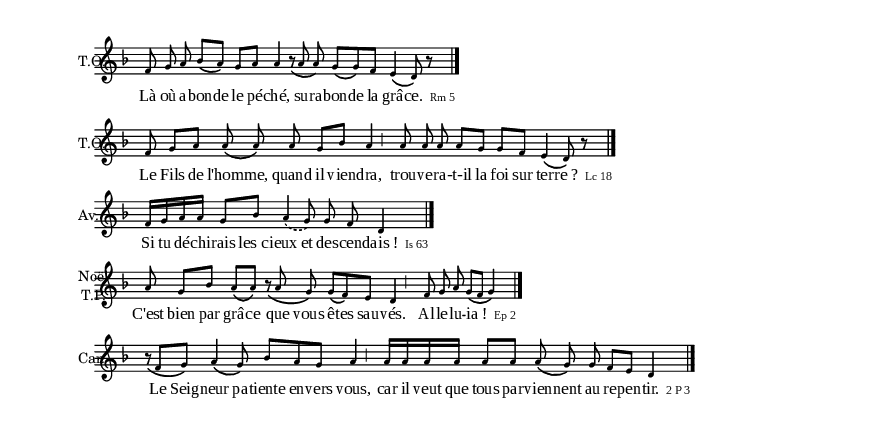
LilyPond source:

\version "2.14.0"
\include "definitions.ly"
%\markup {  \hspace #-10 \fill-line { "Psalm 52" "Mode 1" \null \null } }
\noPageBreak



\relative f' { 
	\new Staff {
		\cadenzaOn
		\key f \major
		\set Staff.instrumentName = \markup{ \center-column { T.O. } }
		
		\times 2/3 { f8 g a }
		bes[\( a\)]
		g[ a]
		a4
		\pespace
		\times 2/3 { r8_\( a a\) }
		\times 2/3 { g[\( g\) f] }
		e4\( d8\) r
		
		\endBar
	}
	\addlyrics {
		Là où a -- bon -- de le pé -- ché, su -- ra -- bon -- de la grâ -- ce.
		\markup { \citation #"Rm 5" }
	}
}
\relative f' { 
	\new Staff {
		\cadenzaOn
		\key f \major
		\set Staff.instrumentName = \markup{ \center-column { T.O. } }
		f8
		g[ a]
		\times 2/3 { a\( a\) a }
		g[ bes]
		a4
		\cesure \pespace
		\times 2/3 { a8 a a }
		a[ g]
		g[ f]
		e4\( d8\) r
		
		\endBar
	}
	\addlyrics {
		Le Fils de l'hom -- me, quand il vien -- dra, trou -- ve -- ra -- -t-il la foi sur ter -- "re ?"
		\markup { \citation #"Lc 18" }
	}
}

\relative f' { 
	\new Staff {
		\cadenzaOn
		\key f \major
		\set Staff.instrumentName = \markup{ \center-column { Av. } }
		f16[ g a a]
		g8[ bes]
		\slurDashed
		a4(
		\times 2/3 { g8) g f }
		d4
		\endBar
	}
	\addlyrics {
		Si tu dé -- chi -- rais "les ci" -- eux et des  -- cen -- "dais !"
		\markup { \citation #"Is 63" }
	}
}
\relative f' { 
	\new Staff {
		\cadenzaOn
		\key f \major
		\set Staff.instrumentName = \markup{ \center-column { Noël T.P. } }
		a8
		g[ bes]
		a[\( a\)]
		\pespace
		\times 2/3 { r_\( a g\) }
		\times 2/3 { g[\( f\) e] }
		d4
		\cesure \pespace
		\times 2/3 { f8 g a }
		g[\( f]
		g4\)
		\endBar
	}
	\addlyrics {
		C'est bien par grâ -- ce que vous ê -- tes sau -- vés. "Al" -- le -- lu -- "ia !" _ _
		\markup { \citation #"Ep 2" }
	}
}

\relative f' { 
	\new Staff {
		\cadenzaOn
		\key f \major
		\set Staff.instrumentName = \markup{ \center-column { Car. } }
		\times 2/3 { r8_\( f[ g]\) }
		\times 2/3 { a4\( g8\) }
		\times 2/3 { bes[ a g] }
		a4
		\cesure \pespace
		a16[ a a a]
		a8[ a]
		\times 2/3 { a\( g\) g }
		f[ e]
		d4
		\endBar
	}
	\addlyrics {
		Le Seig -- neur pa -- tiente en -- vers vous, car il veut que tous par -- vien -- nent au re -- pen -- tir. 
		\markup { \citation #"2 P 3" }
	}
}


